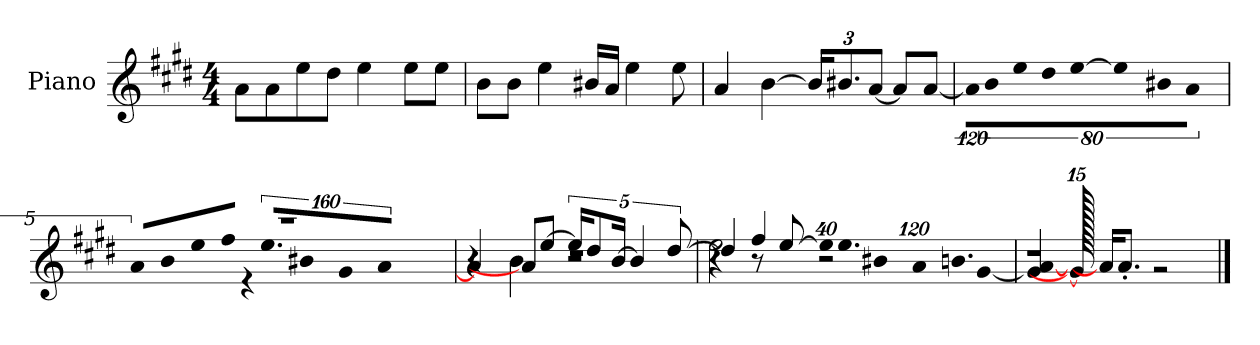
**kern
*part1
*staff1
*I"Piano
*I'P-no
*clefG2
*k[f#c#g#d#]
*M4/4
*MM90
=1
8a\L
8a\
8ee\
8dd#\J
4ee\
8ee\L
8ee\J
=2
8b\L
8b\J
4ee\
16b#X/LL
16a/JJ
4ee\
8ee\
=3
4a/
[4b\
*Xbrackettup
24b/KL]
12.b#X/
[12a/J
8a/L]
[8a/J
=4
*brackettup
!LO:N:vis=16
1920%107a\KL]
!LO:N:vis=8
640%71b\
!LO:N:vis=8
640%71ee\
!LO:N:vis=8
640%71dd#\
!LO:N:vis=16
[1920%107ee\Jk
!LO:N:vis=4
1920%427ee\]
!LO:N:vis=8
640%71b#X\
!LO:N:vis=4
1920%427a/
!!LO:LB:g=z
=5
*^
!	!LO:N:vis=8
1r	960%137a/L
!	!LO:N:vis=8
.	960%137b/
!	!LO:N:vis=8
.	960%137ee/
!	!LO:N:vis=16
.	1920%137ff#/Jk
!	!LO:N:vis=16
.	1920%137r
!	!LO:N:vis=8.
.	640%137ee/L
!	!LO:N:vis=16
.	1920%137b#X/L
!	!LO:N:vis=16
.	1920%137g#/
!	!LO:N:vis=16
.	[1920%137a/JJ
.	960ryy
=6	=6
*	*^
1r	4r	4a/]
.	4b\	8a/L]
.	.	[8ee/J
.	2r	20ee/KL]
.	.	10dd#/
.	.	[20b/Jk
.	.	5b/]
.	.	[10dd#/
=7	=7	=7
4r	2ee\	4dd#/]
4ff#/	.	8r
.	.	[8ee/
*	*	*Xbrackettup
!	!	!LO:N:vis=32
2r	2r	640%23ee/KLL]
!	!	!LO:N:vis=16.
.	.	960%103ee/
!	!	!LO:N:vis=16
.	.	1920%137b#X/
!	!	!LO:N:vis=16
.	.	1920%137a/
!	!	!LO:N:vis=16.
.	.	960%103bn/
.	.	[384%41g#/J
*	*v	*v
!!LO:LB:g=z
=8	=8
1r	4g#/] [4a/
.	1920g#/_
.	16a/KL]
.	8.a'/J
.	2r
1920ryy	.
*v	*v
==
*-
